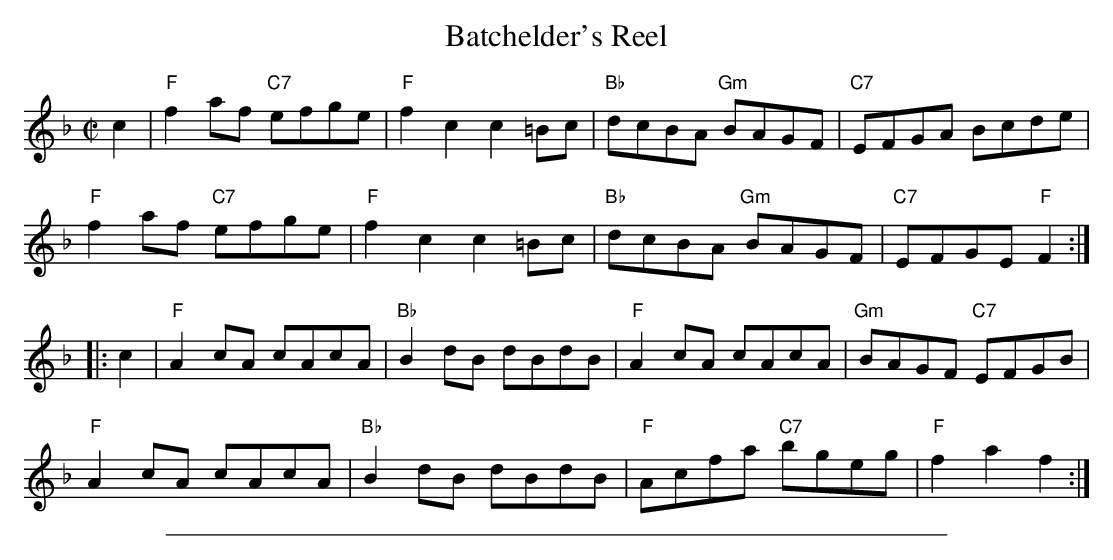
X:1
T: Batchelder's Reel
M: C|
K: F
c2 |\
"F"f2af "C7"efge | "F"f2c2 c2=Bc | "Bb"dcBA "Gm"BAGF | "C7"EFGA Bcde |
"F"f2af "C7"efge | "F"f2c2 c2=Bc | "Bb"dcBA "Gm"BAGF | "C7"EFGE "F"F2 ::
c2 |\
"F"A2cA cAcA | "Bb"B2dB dBdB | "F"A2cA cAcA | "Gm"BAGF "C7"EFGB |
"F"A2cA cAcA | "Bb"B2dB dBdB | "F"Acfa "C7"bgeg | "F"f2a2 f2 :|
